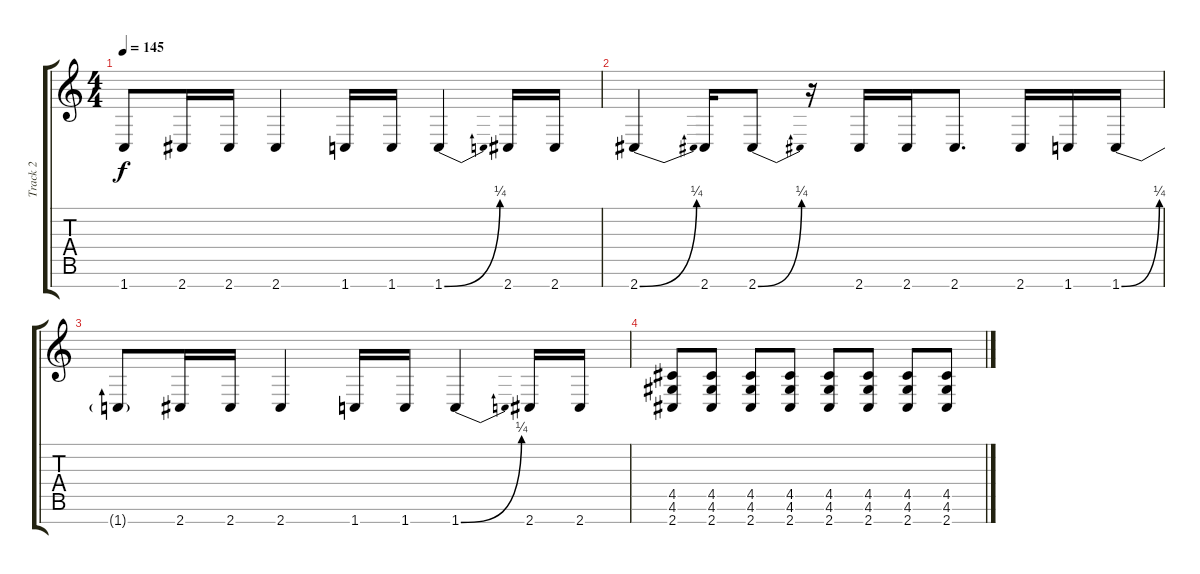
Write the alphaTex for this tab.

\track ("Track 2" "Track 2") {instrument distortionguitar}
\staff {score tabs}
\tuning (E4 B3 G3 D3 A2 E2 B1) {hide}
\ts (4 4)
\tempo 145
\clef g2
\ks c
1.7{t}.8{dy f} 2.7.16 2.7.16 2.7.4 1.7.16 1.7.16 1.7{be (bend 0 0 60 1)}.4 2.7.16 2.7.16 |
2.7{be (bend 0 0 60 1)}.4 2.7.16 2.7{be (bend 0 0 60 1)}.8 r.16 2.7.16 2.7.16 2.7.8{d} 2.7.16 1.7.16 1.7{be (bend 0 0 60 1)}.16 |
1.7{t}.8 2.7.16 2.7.16 2.7.4 1.7.16 1.7.16 1.7{be (bend 0 0 60 1)}.4 2.7.16 2.7.16 |
(4.5 4.6 2.7).8{volume 0} (4.5 4.6 2.7).8 (4.5 4.6 2.7).8 (4.5 4.6 2.7).8 (4.5 4.6 2.7).8 (4.5 4.6 2.7).8 (4.5 4.6 2.7).8 (4.5 4.6 2.7).8
